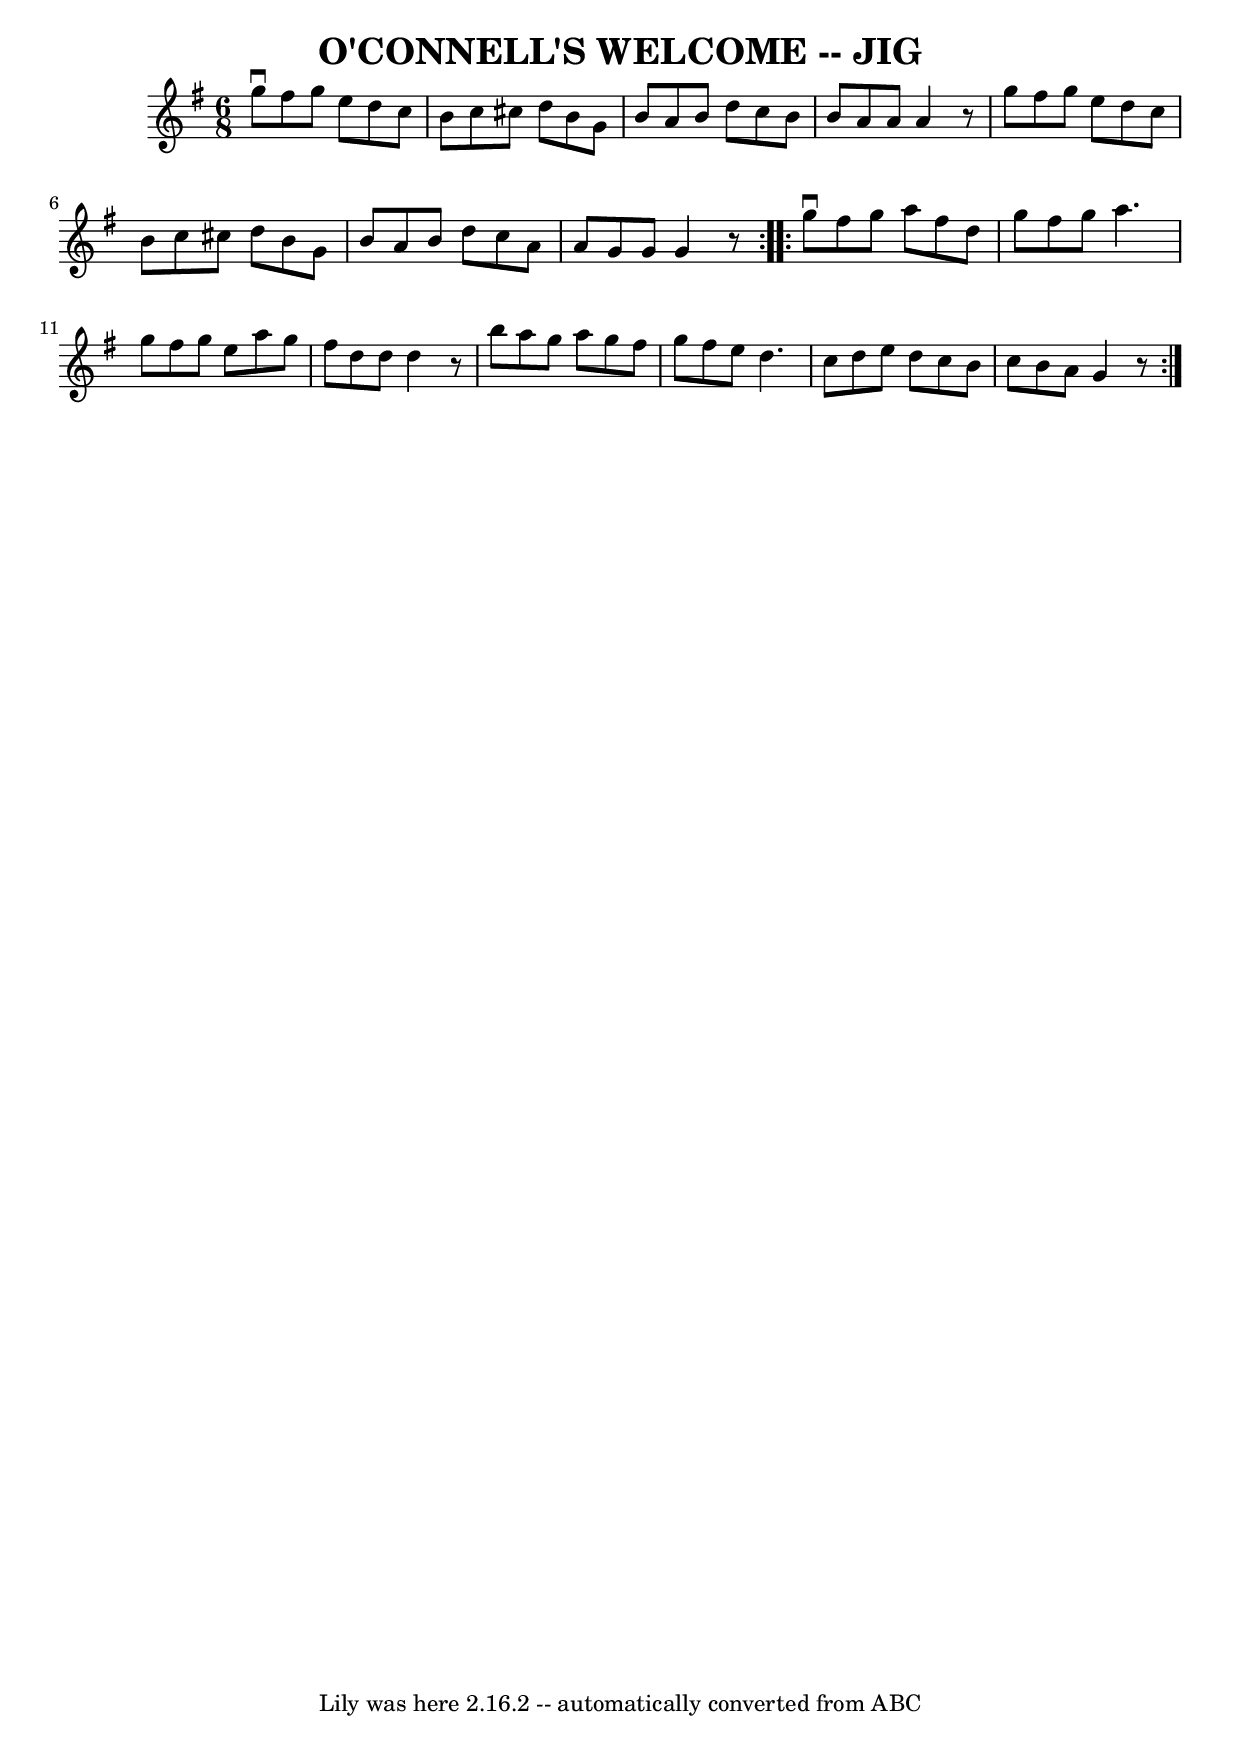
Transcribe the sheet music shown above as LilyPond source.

\version "2.16.2"
\include "Mammoth.ily"
\header {
  %% book = "Ryan's Mammoth Collection of Fiddle Tunes"
  crossRefNumber = "1"
  footnotes = ""
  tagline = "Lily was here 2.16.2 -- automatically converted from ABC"
  title = "O'CONNELL'S WELCOME -- JIG"

}
voicedefault =  {



  \repeat volta 2 {

    \time 6/8 
    \key g \major
 g''8^\downbow fis''8 g''8 e''8 d''8    
    c''8    |
    b'8 c''8 cis''8 d''8 b'8 g'8    |
    
    b'8 a'8 b'8 d''8 c''8 b'8    |
    b'8 a'8 a'8 a'4 
    r8       |
    g''8 fis''8 g''8 e''8 d''8 c''8    
    |
    b'8 c''8 cis''8 d''8 b'8 g'8    |
    b'8 a'8 
    b'8 d''8 c''8 a'8    |
    a'8 g'8 g'8 g'4    r8   
  }  
  
  \repeat volta 2 {
    g''8^\downbow fis''8 g''8 a''8 fis''8    
    d''8    |
    g''8 fis''8 g''8 a''4.    |
    g''8 fis''8 
    g''8 e''8 a''8 g''8    |
    fis''8 d''8 d''8 d''4    
    r8       |
    b''8 a''8 g''8 a''8 g''8 fis''8    |
    
    g''8 fis''8 e''8 d''4.    |
    c''8 d''8 e''8 d''8    
    c''8 b'8    |
    c''8 b'8 a'8 g'4    r8   
  }   

}

\score{
  <<

    \context Staff="default"
    {
      \voicedefault 
      
    }

  >>
  \layout {
    
  }
  \midi {
  }

}
